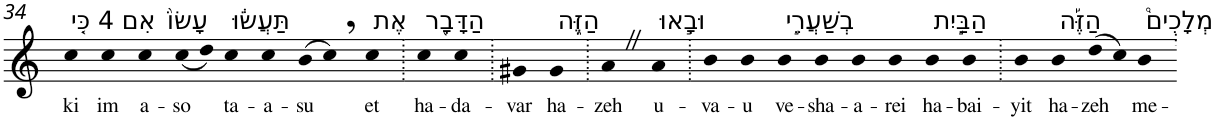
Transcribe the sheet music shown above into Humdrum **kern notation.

**kern	**text
*part1	*part1
*staff1	*staff1
*I"Piano	*
*I'Pno	*
!!LO:PB:g=z
*clefG2	*
*k[]	*
=34	=34
!LO:TX:a:t=4 כִּ֤י	!
!	!LO:LY:b
4cc	ki
!LO:TX:a:t=אִם	!
!	!LO:LY:b
4cc	im
!LO:TX:a:t=עָשׂוֹ֙	!
!	!LO:LY:b
4cc	a-
!	!LO:LY:b
(<8cc	-so
8dd)	.
!LO:TX:a:t=תַּעֲשׂ֔וּ	!
!	!LO:LY:b
4cc	ta-
!	!LO:LY:b
4cc	-a-
!	!LO:LY:b
(>8b	-su
8cc,)	.
!LO:TX:a:t=אֶת	!
!	!LO:LY:b
4cc	et
=35.	=35.
!LO:TX:a:t=הַדָּבָ֖ר	!
!	!LO:LY:b
4cc	ha-
!	!LO:LY:b
4cc	-da-
=36.	=36.
!	!LO:LY:b
4g#X	-var
!LO:TX:a:t=הַזֶּ֑ה	!
!	!LO:LY:b
4g#	ha-
=37.	=37.
!	!LO:LY:b
4aZ	-zeh
!LO:TX:a:t=וּבָ֣אוּ	!
!	!LO:LY:b
4a	u-
=38.	=38.
!	!LO:LY:b
4b	-va-
!	!LO:LY:b
4b	-u
!LO:TX:a:t=בְשַׁעֲרֵ֣י	!
!	!LO:LY:b
4b	ve-
!	!LO:LY:b
4b	-sha-
!	!LO:LY:b
4b	-a-
!	!LO:LY:b
4b	-rei
!LO:TX:a:t=הַבַּ֣יִת	!
!	!LO:LY:b
4b	ha-
!	!LO:LY:b
4b	-bai-
=38X2.	=38X2.
!	!LO:LY:b
4b	-yit
!LO:TX:a:t=הַזֶּ֡ה	!
!	!LO:LY:b
4b	ha-
!	!LO:LY:b
(>8dd	-zeh
8cc)	.
!LO:TX:a:t=מְלָכִים֩	!
!	!LO:LY:b
4b	me-
=.	=.
*-	*-
